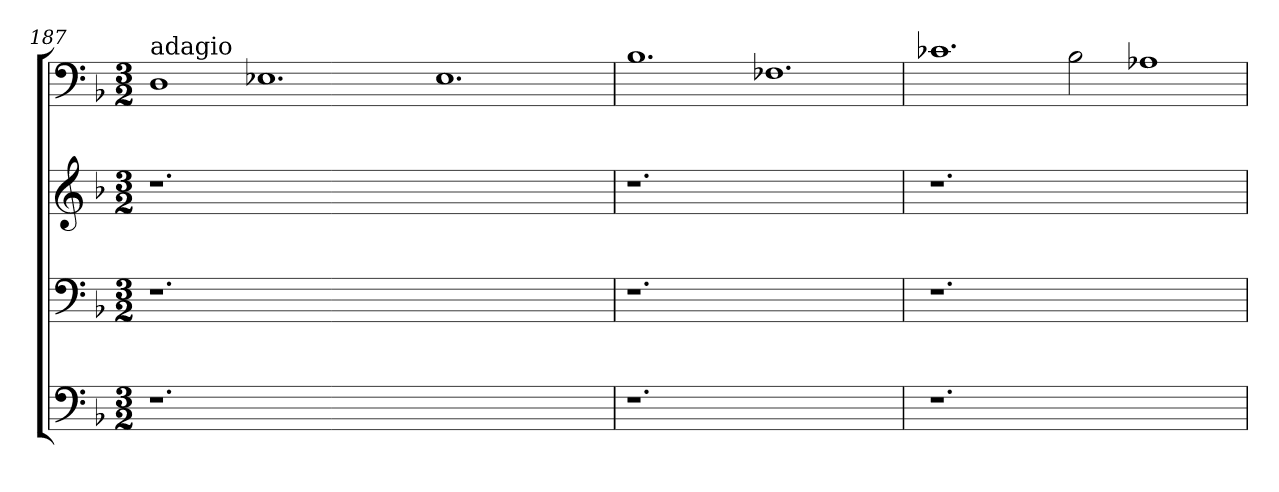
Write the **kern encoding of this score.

**kern	**kern	**kern	**kern
*part4	*part3	*part2	*part1
*staff4	*staff3	*staff2	*staff1
!!LO:PB:g=z
*clefF4	*clefF4	*clefG2	*clefF4
*k[b-]	*k[b-]	*k[b-]	*k[b-]
*F:	*F:	*F:	*F:
*M3/2	*M3/2	*M3/2	*M3/2
=187	=187	=187	=187
!	!	!	!LO:TX:a:t=adagio
1.r	1.r	1.r	1D
.	.	.	1.E-X
0ryy	0ryy	0ryy	.
.	.	.	1.E-
2ryy	2ryy	2ryy	.
=188	=188	=188	=188
1.r	1.r	1.r	1.B-
1.ryy	1.ryy	1.ryy	1.F-
=189	=189	=189	=189
1.r	1.r	1.r	1.c-
1.ryy	1.ryy	1.ryy	2B->\
.	.	.	1A-X
=	=	=	=
*-	*-	*-	*-
